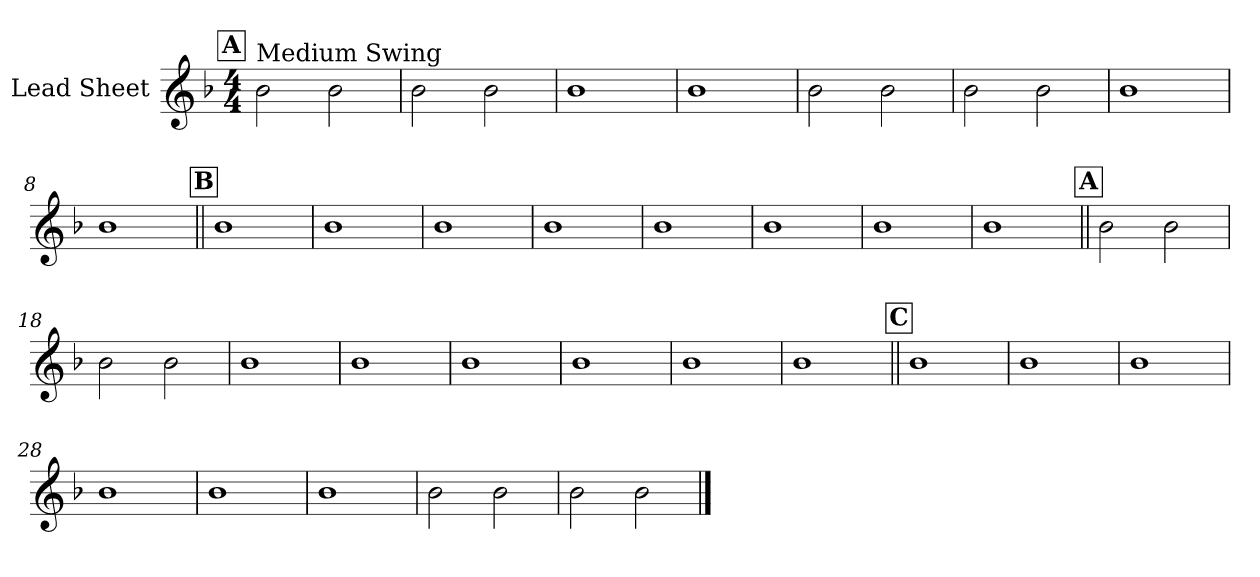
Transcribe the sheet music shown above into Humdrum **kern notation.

**kern
*part1
*staff1
*I"Lead Sheet
*clefG2
*k[b-]
*F:
*M4/4
!!LO:REH:place=s1:a:fs=14:t=A
=1
!LO:TX:a:t=Medium Swing
2b-\
2b-\
=2
2b-\
2b-\
=3
1b-
=4
1b-
!!LO:LB:g=z
=5
2b-\
2b-\
=6
2b-\
2b-\
=7
1b-
=8
1b-
!!LO:LB:g=z
!!LO:REH:place=s1:a:fs=14:t=B
=9||
1b-
=10
1b-
=11
1b-
=12
1b-
!!LO:LB:g=z
=13
1b-
=14
1b-
=15
1b-
=16
1b-
!!LO:LB:g=z
!!LO:REH:place=s1:a:fs=14:t=A
=17||
2b-\
2b-\
=18
2b-\
2b-\
=19
1b-
=20
1b-
!!LO:LB:g=z
=21
1b-
=22
1b-
=23
1b-
=24
1b-
!!LO:LB:g=z
!!LO:REH:place=s1:a:fs=14:t=C
=25||
1b-
=26
1b-
=27
1b-
=28
1b-
!!LO:LB:g=z
=29
1b-
=30
1b-
=31
2b-\
2b-\
=32
2b-\
2b-\
==
*-
